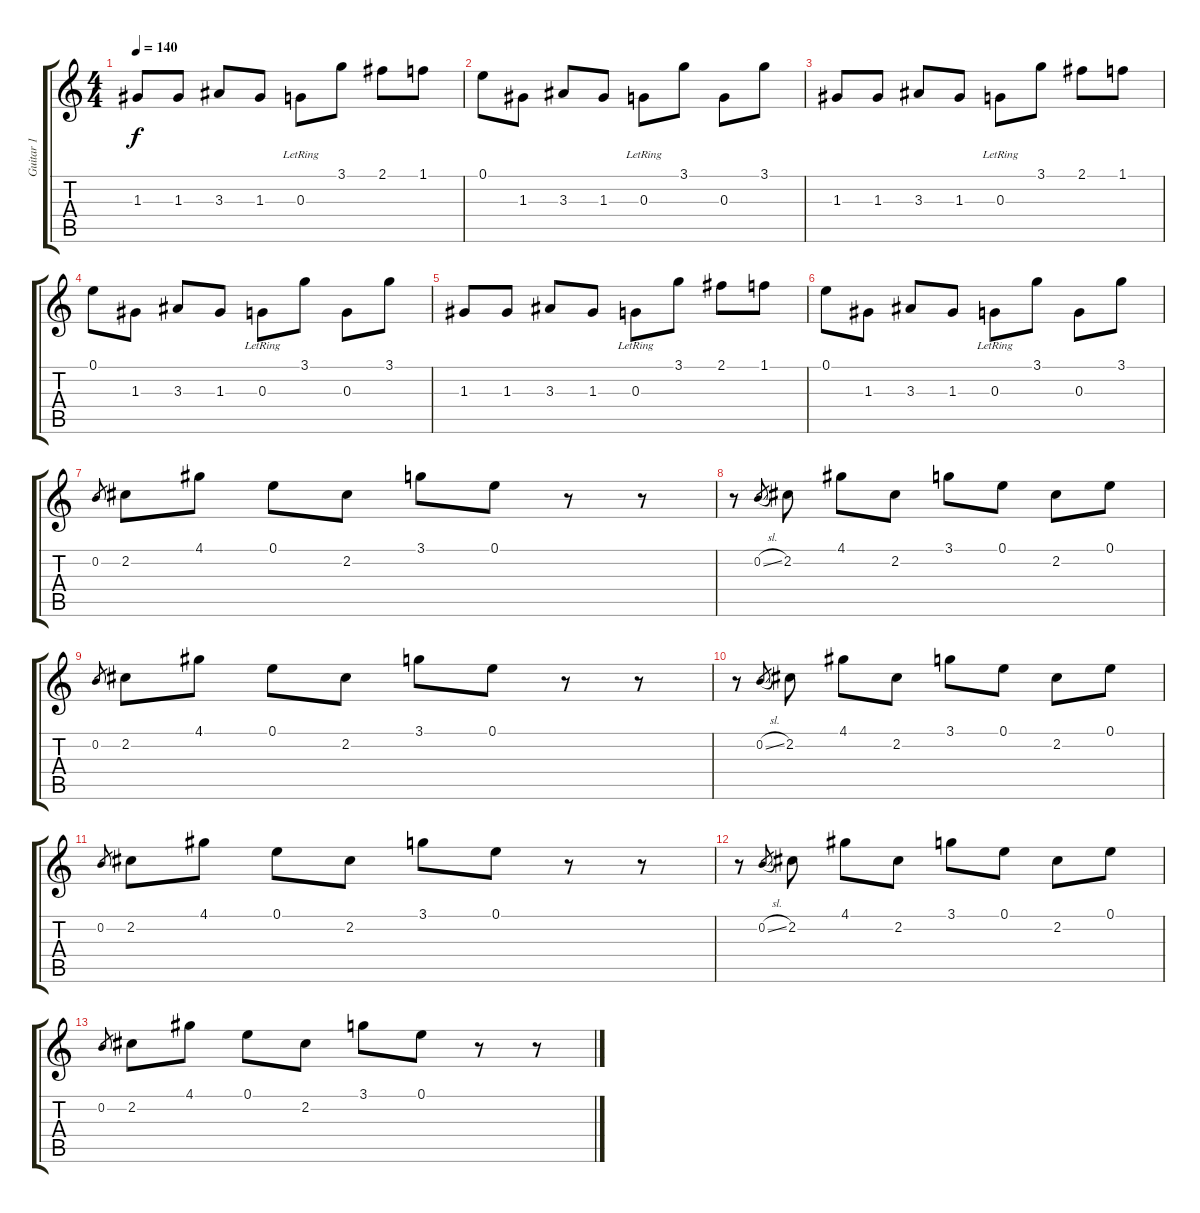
\track ("Guitar 1" "Guitar 1") {instrument overdrivenguitar}
\staff {score tabs}
\tuning (E4 B3 G3 D3 A2 E2) {hide}
\ts (4 4)
\tempo 140
\clef g2
\ks c
1.3.8{dy f} 1.3.8 3.3.8 1.3.8 0.3{lr}.8 3.1.8 2.1.8 1.1.8 |
0.1.8 1.3.8 3.3.8 1.3.8 0.3{lr}.8 3.1.8 0.3.8 3.1.8 |
1.3.8 1.3.8 3.3.8 1.3.8 0.3{lr}.8 3.1.8 2.1.8 1.1.8 |
0.1.8 1.3.8 3.3.8 1.3.8 0.3{lr}.8 3.1.8 0.3.8 3.1.8 |
1.3.8 1.3.8 3.3.8 1.3.8 0.3{lr}.8 3.1.8 2.1.8 1.1.8 |
0.1.8 1.3.8 3.3.8 1.3.8 0.3{lr}.8 3.1.8 0.3.8 3.1.8 |
0.2.8{gr} 2.2.8 4.1.8 0.1.8 2.2.8 3.1.8 0.1.8 r.8 r.8 |
r.8 0.2{sl}.8{gr} 2.2.8 4.1.8 2.2.8 3.1.8 0.1.8 2.2.8 0.1.8 |
0.2.8{gr} 2.2.8 4.1.8 0.1.8 2.2.8 3.1.8 0.1.8 r.8 r.8 |
r.8 0.2{sl}.8{gr} 2.2.8 4.1.8 2.2.8 3.1.8 0.1.8 2.2.8 0.1.8 |
0.2.8{gr} 2.2.8 4.1.8 0.1.8 2.2.8 3.1.8 0.1.8 r.8 r.8 |
r.8 0.2{sl}.8{gr} 2.2.8 4.1.8 2.2.8 3.1.8 0.1.8 2.2.8 0.1.8 |
0.2.8{gr} 2.2.8 4.1.8 0.1.8 2.2.8 3.1.8 0.1.8 r.8 r.8
